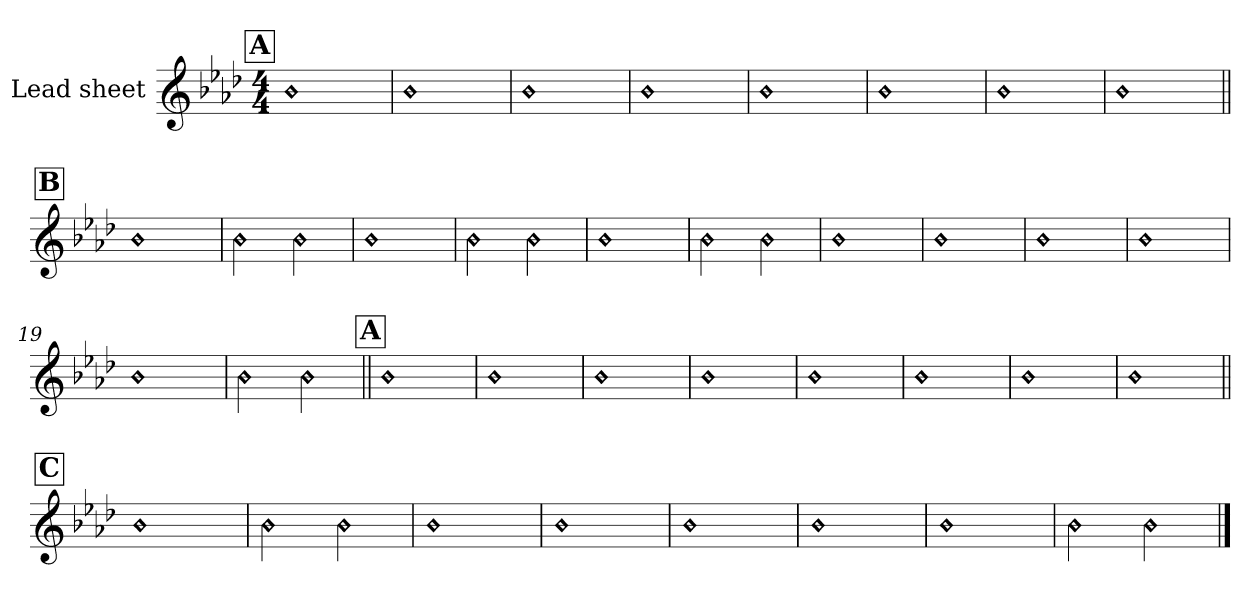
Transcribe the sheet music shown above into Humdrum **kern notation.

**kern
*part1
*staff1
*I"Lead sheet
*clefG2
*k[b-e-a-d-]
*f:
*M4/4
!!LO:REH:place=s1:a:t=A
=1||
!LO:N:head=diamond
1b-
=2
!LO:N:head=diamond
1b-
=3
!LO:N:head=diamond
1b-
=4
!LO:N:head=diamond
1b-
!!LO:LB:g=z
=5
!LO:N:head=diamond
1b-
=6
!LO:N:head=diamond
1b-
=7
!LO:N:head=diamond
1b-
=8
!LO:N:head=diamond
1b-
!!LO:LB:g=z
!!LO:REH:place=s1:a:t=B
=9||
!LO:N:head=diamond
1b-
=10
!LO:N:head=diamond
2b-
!LO:N:head=diamond
2b-
=11
!LO:N:head=diamond
1b-
=12
!LO:N:head=diamond
2b-
!LO:N:head=diamond
2b-
!!LO:LB:g=z
=13
!LO:N:head=diamond
1b-
=14
!LO:N:head=diamond
2b-
!LO:N:head=diamond
2b-
=15
!LO:N:head=diamond
1b-
=16
!LO:N:head=diamond
1b-
!!LO:LB:g=z
=17
!LO:N:head=diamond
1b-
=18
!LO:N:head=diamond
1b-
=19
!LO:N:head=diamond
1b-
=20
!LO:N:head=diamond
2b-
!LO:N:head=diamond
2b-
!!LO:LB:g=z
!!LO:REH:place=s1:a:t=A
=21||
!LO:N:head=diamond
1b-
=22
!LO:N:head=diamond
1b-
=23
!LO:N:head=diamond
1b-
=24
!LO:N:head=diamond
1b-
!!LO:LB:g=z
=25
!LO:N:head=diamond
1b-
=26
!LO:N:head=diamond
1b-
=27
!LO:N:head=diamond
1b-
=28
!LO:N:head=diamond
1b-
!!LO:LB:g=z
!!LO:REH:place=s1:a:t=C
=29||
!LO:N:head=diamond
1b-
=30
!LO:N:head=diamond
2b-
!LO:N:head=diamond
2b-
=31
!LO:N:head=diamond
1b-
=32
!LO:N:head=diamond
1b-
!!LO:LB:g=z
=33
!LO:N:head=diamond
1b-
=34
!LO:N:head=diamond
1b-
=35
!LO:N:head=diamond
1b-
=36
!LO:N:head=diamond
2b-
!LO:N:head=diamond
2b-
==
*-
